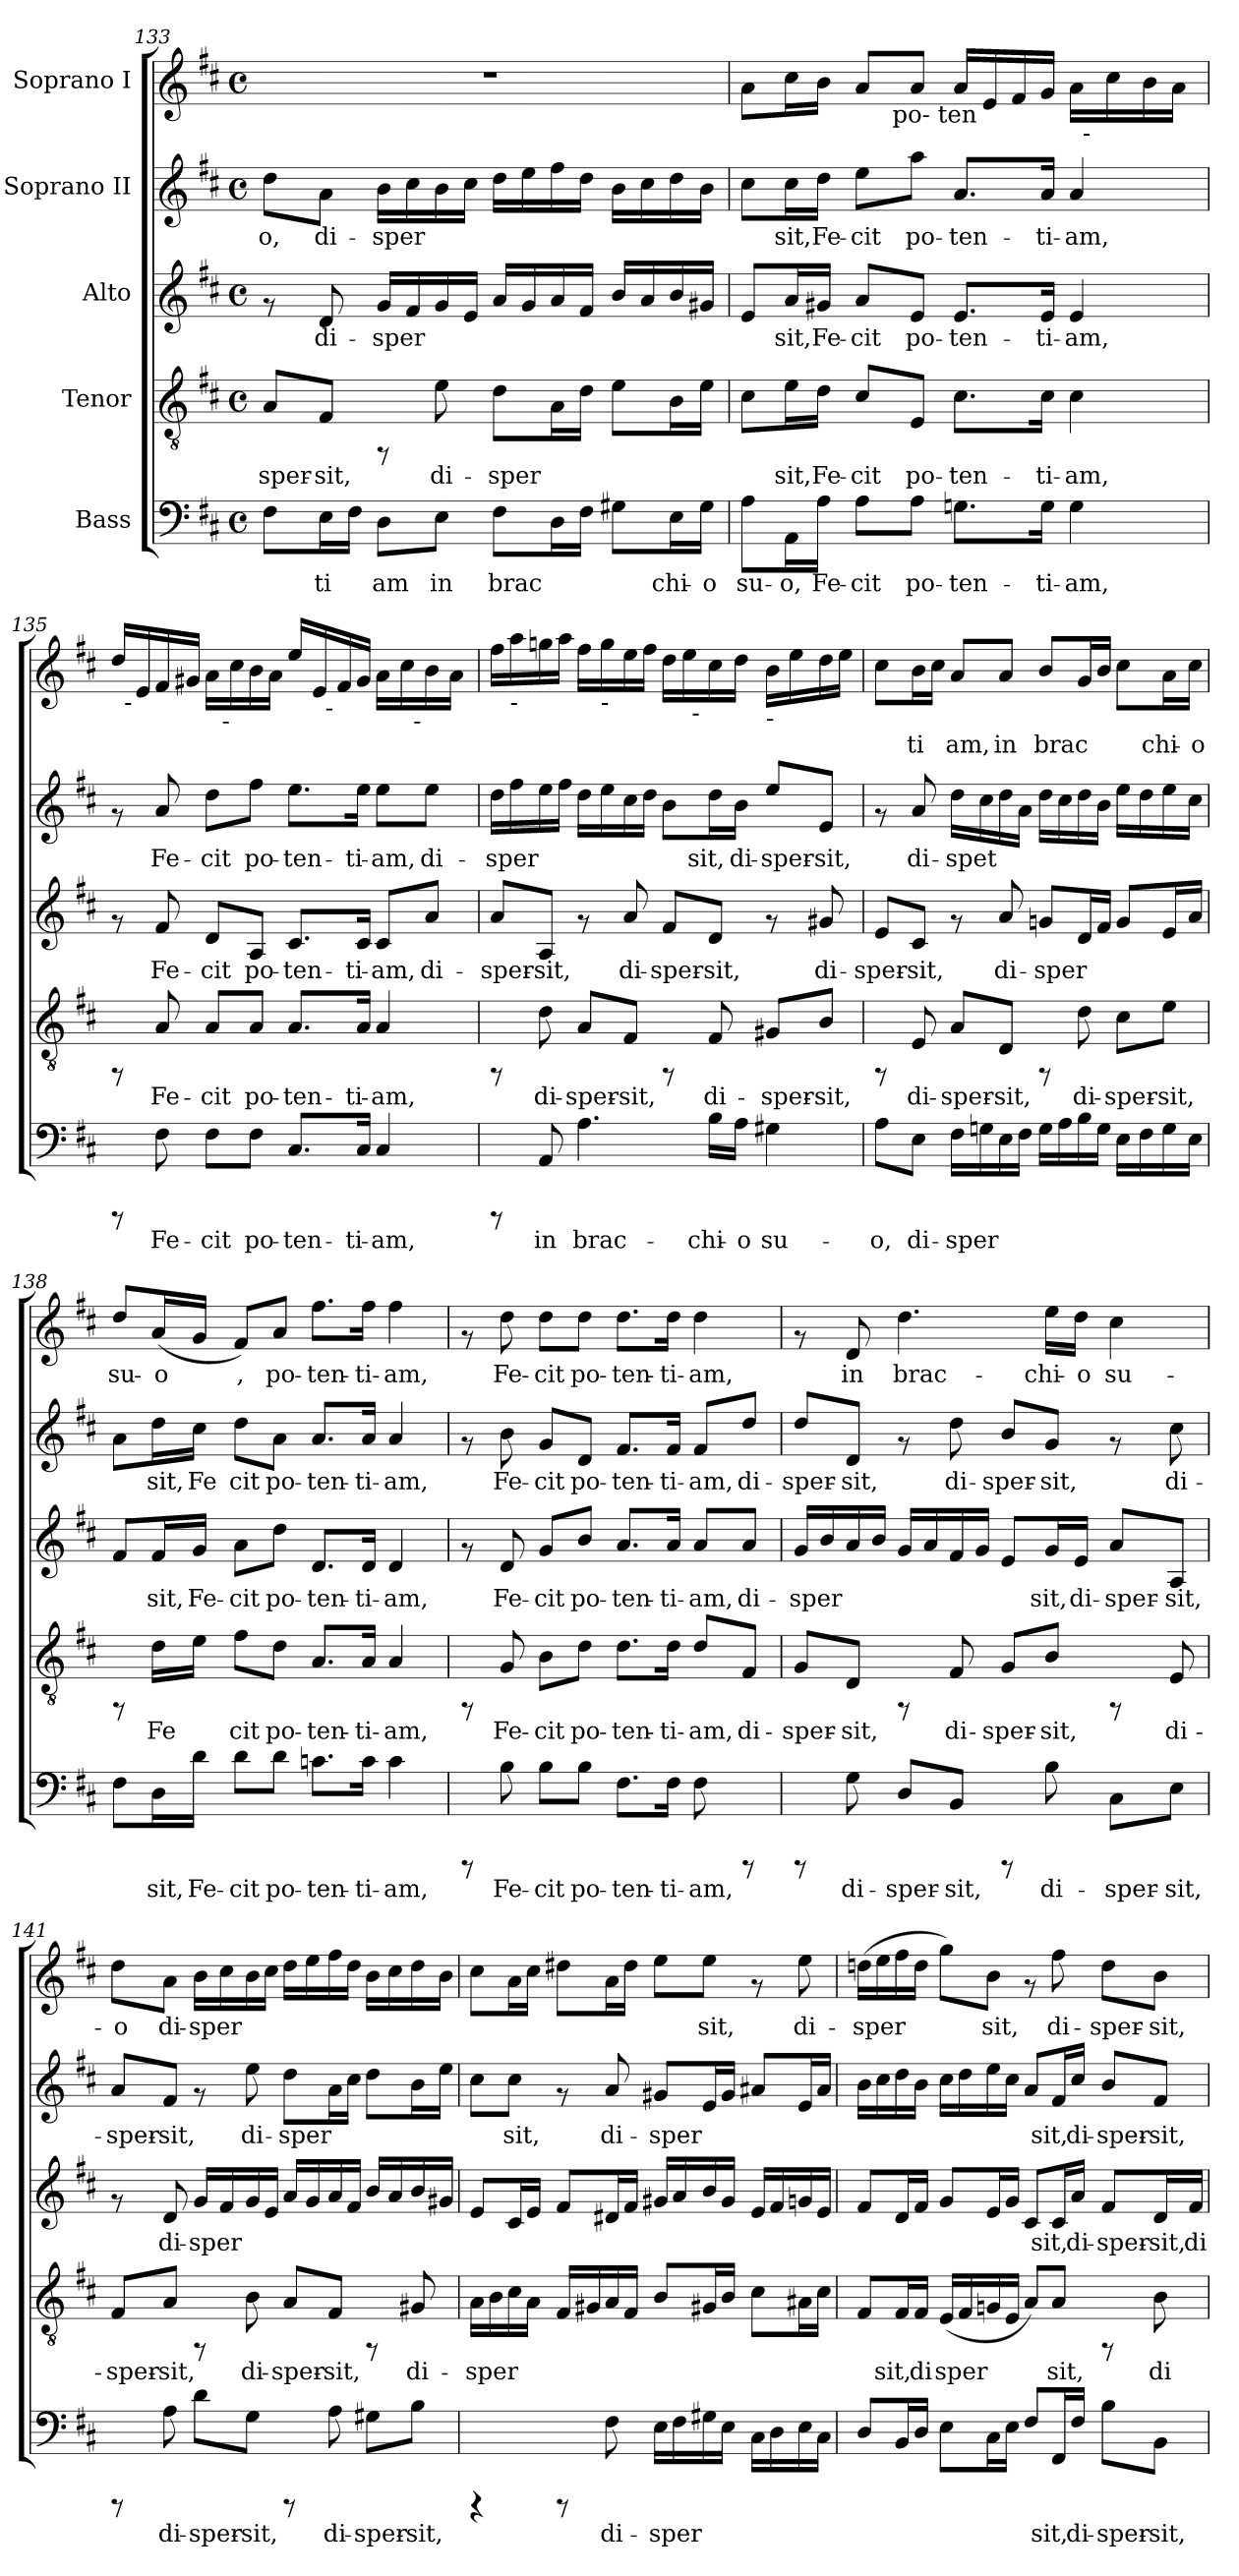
**kern	**text	**kern	**text	**kern	**text	**kern	**text	**kern	**text
*part5	*part5	*part4	*part4	*part3	*part3	*part2	*part2	*part1	*part1
*staff5	*staff5	*staff4	*staff4	*staff3	*staff3	*staff2	*staff2	*staff1	*staff1
*I"Bass	*	*I"Tenor	*	*I"Alto	*	*I"Soprano II	*	*I"Soprano I	*
*clefF4	*	*clefGv2	*	*clefG2	*	*clefG2	*	*clefG2	*
*k[f#c#]	*	*k[f#c#]	*	*k[f#c#]	*	*k[f#c#]	*	*k[f#c#]	*
*D:	*	*D:	*	*D:	*	*D:	*	*D:	*
*M4/4	*	*M4/4	*	*M4/4	*	*M4/4	*	*M4/4	*
*met(c)	*	*met(c)	*	*met(c)	*	*met(c)	*	*met(c)	*
=133	=133	=133	=133	=133	=133	=133	=133	=133	=133
!	!LO:LY:b	!	!LO:LY:b	!	!	!	!LO:LY:b	!	!
8F#\L	--	8A/L	-sper-	8rf	.	8dd\L	-o,	1r	.
!	!LO:LY:b	!	!LO:LY:b	!	!LO:LY:b	!	!LO:LY:b	!	!
16E\	-ti-	8F#/J	-sit,	8d/	di-	8a\J	di-	.	.
!	!LO:LY:b	!	!	!	!	!	!	!	!
16F#\J	--	.	.	.	.	.	.	.	.
!	!LO:LY:b	!	!	!	!LO:LY:b	!	!LO:LY:b	!	!
8D\L	-am	8rFF	.	16g/L	-sper-	16b\L	-sper-	.	.
!	!	!	!	!	!LO:LY:b	!	!LO:LY:b	!	!
.	.	.	.	16f#/	--	16cc#\	--	.	.
!	!LO:LY:b	!	!LO:LY:b	!	!LO:LY:b	!	!LO:LY:b	!	!
8E\J	in	8e\	di-	16g/	--	16b\	--	.	.
!	!	!	!	!	!LO:LY:b	!	!LO:LY:b	!	!
.	.	.	.	16e/J	--	16cc#\J	--	.	.
!	!LO:LY:b	!	!LO:LY:b	!	!LO:LY:b	!	!LO:LY:b	!	!
8F#\L	brac-	8d\L	-sper-	16a/L	--	16dd\L	--	.	.
!	!	!	!	!	!LO:LY:b	!	!LO:LY:b	!	!
.	.	.	.	16g/	--	16ee\	--	.	.
!	!LO:LY:b	!	!LO:LY:b	!	!LO:LY:b	!	!LO:LY:b	!	!
16D\	--	16A\	--	16a/	--	16ff#\	--	.	.
!	!LO:LY:b	!	!LO:LY:b	!	!LO:LY:b	!	!LO:LY:b	!	!
16F#\J	--	16d\J	--	16f#/J	--	16dd\J	--	.	.
!	!LO:LY:b	!	!LO:LY:b	!	!LO:LY:b	!	!LO:LY:b	!	!
8G#X\L	--	8e\L	--	16b/L	--	16b\L	--	.	.
!	!	!	!	!	!LO:LY:b	!	!LO:LY:b	!	!
.	.	.	.	16a/	--	16cc#\	--	.	.
!	!LO:LY:b	!	!LO:LY:b	!	!LO:LY:b	!	!LO:LY:b	!	!
16E\	-chi-	16B\	--	16b/	--	16dd\	--	.	.
!	!LO:LY:b	!	!LO:LY:b	!	!LO:LY:b	!	!LO:LY:b	!	!
16G#\J	-o	16e\J	--	16g#X/J	--	16b\J	--	.	.
!!LO:PB:g=z
=134	=134	=134	=134	=134	=134	=134	=134	=134	=134
!	!	!	!	!	!	!	!	!LO:TX:b:t=Fe cit	!
!	!LO:LY:b	!	!LO:LY:b	!	!LO:LY:b	!	!LO:LY:b	!	!LO:LY:b
*	*	*	*	*	*	*	*	*^	*
*	*	*	*	*	*	*	*	*	*^	*
8A\L	su-	8c#\L	--	8e/L	--	8cc#\L	--	8a\L	4ryy	2ryy	.
!	!LO:LY:b	!	!LO:LY:b	!	!LO:LY:b	!	!LO:LY:b	!	!	!	!LO:LY:b
16AA\	-o,	16e\	-sit,	16a/	-sit,	16cc#\	-sit,	16cc#\	.	.	.
!	!LO:LY:b	!	!LO:LY:b	!	!LO:LY:b	!	!LO:LY:b	!	!	!	!LO:LY:b
16A\J	Fe-	16d\J	Fe-	16g#X/J	Fe-	16dd\J	Fe-	16b\J	.	.	.
!	!LO:LY:b	!	!LO:LY:b	!	!LO:LY:b	!	!LO:LY:b	!	!	!	!LO:LY:b
8A\L	-cit	8c#/L	-cit	8a/L	-cit	8ee\L	-cit	8a/L	16.ryy	.	.
!	!	!	!	!	!	!	!	!	!LO:TX:b:t=po- ten	!	!
.	.	.	.	.	.	.	.	.	2ryy	.	.
!	!LO:LY:b	!	!LO:LY:b	!	!LO:LY:b	!	!LO:LY:b	!	!	!	!LO:LY:b
8A\J	po-	8E/J	po-	8e/J	po-	8aa\J	po-	8a/J	.	.	.
!	!LO:LY:b	!	!LO:LY:b	!	!LO:LY:b	!	!LO:LY:b	!	!	!	!LO:LY:b
8.Gn\L	-ten-	8.c#\L	-ten-	8.e/L	-ten-	8.a/L	-ten-	16a/L	.	4ryy	.
!	!	!	!	!	!	!	!	!	!	!	!LO:LY:b
.	.	.	.	.	.	.	.	16e/	.	.	.
!	!	!	!	!	!	!	!	!	!	!	!LO:LY:b
.	.	.	.	.	.	.	.	16f#/	.	.	.
!	!LO:LY:b	!	!LO:LY:b	!	!LO:LY:b	!	!LO:LY:b	!	!	!	!LO:LY:b
16G\J	-ti-	16c#\J	-ti-	16e/J	-ti-	16a/J	-ti-	16g/J	.	.	.
!	!LO:LY:b	!	!LO:LY:b	!	!LO:LY:b	!	!LO:LY:b	!	!	!	!LO:LY:b
4G\	-am,	4c#\	-am,	4e/	-am,	4a/	-am,	16a\L	.	64ryy	.
!	!	!	!	!	!	!	!	!	!	!LO:TX:b:t=-	!
.	.	.	.	.	.	.	.	.	.	8...ryy	.
!	!	!	!	!	!	!	!	!	!	!	!LO:LY:b
.	.	.	.	.	.	.	.	16cc#\	.	.	.
.	.	.	.	.	.	.	.	.	8ryy	.	.
!	!	!	!	!	!	!	!	!	!	!	!LO:LY:b
.	.	.	.	.	.	.	.	16b\	.	.	.
!	!	!	!	!	!	!	!	!	!	!	!LO:LY:b
.	.	.	.	.	.	.	.	16a\J	.	.	.
.	.	.	.	.	.	.	.	.	32ryy	.	.
=135	=135	=135	=135	=135	=135	=135	=135	=135	=135	=135	=135
!	!	!	!	!	!	!	!	!	!	!	!LO:LY:b
*	*	*	*	*	*	*	*	*	*	*^	*
8rCCC	.	8rFF	.	8rf	.	8rf	.	16dd/L	32ryy	4ryy	2ryy	.
!	!	!	!	!	!	!	!	!	!LO:TX:b:t=-	!	!	!
.	.	.	.	.	.	.	.	.	2ryy	.	.	.
!	!	!	!	!	!	!	!	!	!	!	!	!LO:LY:b
.	.	.	.	.	.	.	.	16e/	.	.	.	.
!	!LO:LY:b	!	!LO:LY:b	!	!LO:LY:b	!	!LO:LY:b	!	!	!	!	!LO:LY:b
8F#\	Fe-	8A/	Fe-	8f#/	Fe-	8a/	Fe-	16f#/	.	.	.	.
!	!	!	!	!	!	!	!	!	!	!	!	!LO:LY:b
.	.	.	.	.	.	.	.	16g#X/J	.	.	.	.
!	!LO:LY:b	!	!LO:LY:b	!	!LO:LY:b	!	!LO:LY:b	!	!	!	!	!LO:LY:b
8F#\L	-cit	8A/L	-cit	8d/L	-cit	8dd\L	-cit	16a\L	.	32.ryy	.	.
!	!	!	!	!	!	!	!	!	!	!LO:TX:b:t=-	!	!
.	.	.	.	.	.	.	.	.	.	2ryy	.	.
!	!	!	!	!	!	!	!	!	!	!	!	!LO:LY:b
.	.	.	.	.	.	.	.	16cc#\	.	.	.	.
!	!LO:LY:b	!	!LO:LY:b	!	!LO:LY:b	!	!LO:LY:b	!	!	!	!	!LO:LY:b
8F#\J	po-	8A/J	po-	8A/J	po-	8ff#\J	po-	16b\	.	.	.	.
!	!	!	!	!	!	!	!	!	!	!	!	!LO:LY:b
.	.	.	.	.	.	.	.	16a\J	.	.	.	.
!	!LO:LY:b	!	!LO:LY:b	!	!LO:LY:b	!	!LO:LY:b	!	!	!	!	!LO:LY:b
8.C#/L	-ten-	8.A/L	-ten-	8.c#/L	-ten-	8.ee\L	-ten-	16ee/L	.	.	16.ryy	.
.	.	.	.	.	.	.	.	.	4...ryy	.	.	.
!	!	!	!	!	!	!	!	!	!	!	!	!LO:LY:b
.	.	.	.	.	.	.	.	16e/	.	.	.	.
!	!	!	!	!	!	!	!	!	!	!	!LO:TX:b:t=-	!
.	.	.	.	.	.	.	.	.	.	.	4ryy	.
!	!	!	!	!	!	!	!	!	!	!	!	!LO:LY:b
.	.	.	.	.	.	.	.	16f#/	.	.	.	.
!	!LO:LY:b	!	!LO:LY:b	!	!LO:LY:b	!	!LO:LY:b	!	!	!	!	!LO:LY:b
16C#/J	-ti-	16A/J	-ti-	16c#/J	-ti-	16ee\J	-ti-	16g#/J	.	.	.	.
!	!LO:LY:b	!	!LO:LY:b	!	!LO:LY:b	!	!LO:LY:b	!	!	!	!	!LO:LY:b
4C#/	-am,	4A/	-am,	8c#/L	-am,	8ee\L	-am,	16a\L	.	.	.	.
.	.	.	.	.	.	.	.	.	.	8ryy	.	.
!	!	!	!	!	!	!	!	!	!	!	!	!LO:LY:b
.	.	.	.	.	.	.	.	16cc#\	.	.	.	.
!	!	!	!	!	!	!	!	!	!	!	!LO:TX:b:t=-	!
.	.	.	.	.	.	.	.	.	.	.	8ryy	.
!	!	!	!	!	!LO:LY:b	!	!LO:LY:b	!	!	!	!	!LO:LY:b
.	.	.	.	8a/J	di-	8ee\J	di-	16b\	.	.	.	.
.	.	.	.	.	.	.	.	.	.	16ryy	.	.
!	!	!	!	!	!	!	!	!	!	!	!	!LO:LY:b
.	.	.	.	.	.	.	.	16a\J	.	.	.	.
.	.	.	.	.	.	.	.	.	.	.	32ryy	.
.	.	.	.	.	.	.	.	.	.	64ryy	.	.
=136	=136	=136	=136	=136	=136	=136	=136	=136	=136	=136	=136	=136
!	!	!	!	!	!LO:LY:b	!	!LO:LY:b	!	!	!	!	!LO:LY:b
*	*	*	*	*	*	*	*	*	*v	*v	*v	*
8rCCC	.	8rFF	.	8a/L	-sper-	16dd\L	-sper-	16ff#\L	2ryy	.
!	!	!	!	!	!	!	!	!LO:TX:b:t=-	!	!
!	!	!	!	!	!	!	!LO:LY:b	!	!	!LO:LY:b
.	.	.	.	.	.	16ff#\	--	16aa\	.	.
!	!LO:LY:b	!	!LO:LY:b	!	!LO:LY:b	!	!LO:LY:b	!	!	!LO:LY:b
8AA/	in	8d\	di-	8A/J	-sit,	16ee\	--	16ggn\	.	.
!	!	!	!	!	!	!	!LO:LY:b	!	!	!LO:LY:b
.	.	.	.	.	.	16ff#\J	--	16aa\J	.	.
!	!LO:LY:b	!	!LO:LY:b	!	!	!	!LO:LY:b	!	!	!LO:LY:b
4.A\	brac-	8A/L	-sper-	8rf	.	16dd\L	--	16ff#\L	.	.
!	!	!	!	!	!	!	!	!LO:TX:b:t=-	!	!
!	!	!	!	!	!	!	!LO:LY:b	!	!	!LO:LY:b
.	.	.	.	.	.	16ee\	--	16gg\	.	.
!	!	!	!LO:LY:b	!	!LO:LY:b	!	!LO:LY:b	!	!	!LO:LY:b
.	.	8F#/J	-sit,	8a/	di-	16cc#\	--	16ee\	.	.
!	!	!	!	!	!	!	!LO:LY:b	!	!	!LO:LY:b
.	.	.	.	.	.	16dd\J	--	16ff#\J	.	.
!	!	!	!	!	!LO:LY:b	!	!LO:LY:b	!	!	!LO:LY:b
.	.	8rFF	.	8f#/L	-sper-	8b\L	--	16dd\L	16ryy	.
!	!	!	!	!	!	!	!	!	!	!LO:LY:b
.	.	.	.	.	.	.	.	16ee\	64ryy	.
!	!	!	!	!	!	!	!	!	!LO:TX:b:t=-	!
.	.	.	.	.	.	.	.	.	4ryy	.
!	!LO:LY:b	!	!LO:LY:b	!	!LO:LY:b	!	!LO:LY:b	!	!	!LO:LY:b
16B\L	-chi-	8F#/	di-	8d/J	-sit,	16dd\	-sit,	16cc#\	.	.
!	!LO:LY:b	!	!	!	!	!	!LO:LY:b	!	!	!LO:LY:b
16A\J	-o	.	.	.	.	16b\J	di-	16dd\J	.	.
!	!	!	!	!	!	!	!	!LO:TX:b:t=-	!	!
!	!LO:LY:b	!	!LO:LY:b	!	!	!	!LO:LY:b	!	!	!LO:LY:b
4G#X\	su-	8G#X/L	-sper-	8rf	.	8ee/L	-sper-	16b\L	.	.
!	!	!	!	!	!	!	!	!	!	!LO:LY:b
.	.	.	.	.	.	.	.	16ee\	.	.
.	.	.	.	.	.	.	.	.	8ryy	.
!	!	!	!LO:LY:b	!	!LO:LY:b	!	!LO:LY:b	!	!	!LO:LY:b
.	.	8B/J	-sit,	8g#X/	di-	8e/J	-sit,	16dd\	.	.
!	!	!	!	!	!	!	!	!	!	!LO:LY:b
.	.	.	.	.	.	.	.	16ee\J	.	.
.	.	.	.	.	.	.	.	.	32.ryy	.
!!LO:PB:g=z
=137	=137	=137	=137	=137	=137	=137	=137	=137	=137	=137
!	!LO:LY:b	!	!	!	!LO:LY:b	!	!	!	!	!LO:LY:b
*	*	*	*	*	*	*	*	*v	*v	*
8A\L	-o,	8rFF	.	8e/L	-sper-	8rf	.	8cc#\L	.
!	!LO:LY:b	!	!LO:LY:b	!	!LO:LY:b	!	!LO:LY:b	!	!LO:LY:b
8E\J	di-	8E/	di-	8c#/J	-sit,	8a/	di-	16b\	ti-
!	!	!	!	!	!	!	!	!	!LO:LY:b
.	.	.	.	.	.	.	.	16cc#\J	--
!	!LO:LY:b	!	!LO:LY:b	!	!	!	!LO:LY:b	!	!LO:LY:b
16F#\L	-sper-	8A/L	-sper-	8rf	.	16dd\L	-spet-	8a/L	-am,
!	!LO:LY:b	!	!	!	!	!	!LO:LY:b	!	!
16Gn\	--	.	.	.	.	16cc#\	--	.	.
!	!LO:LY:b	!	!LO:LY:b	!	!LO:LY:b	!	!LO:LY:b	!	!LO:LY:b
16E\	--	8D/J	-sit,	8a/	di-	16dd\	--	8a/J	in
!	!LO:LY:b	!	!	!	!	!	!LO:LY:b	!	!
16F#\J	--	.	.	.	.	16a\J	--	.	.
!	!LO:LY:b	!	!	!	!LO:LY:b	!	!LO:LY:b	!	!LO:LY:b
16G\L	--	8rFF	.	8gn/L	-sper-	16dd\L	--	8b/L	brac-
!	!LO:LY:b	!	!	!	!	!	!LO:LY:b	!	!
16A\	--	.	.	.	.	16cc#\	--	.	.
!	!LO:LY:b	!	!LO:LY:b	!	!LO:LY:b	!	!LO:LY:b	!	!LO:LY:b
16B\	--	8d\	di-	16d/	--	16dd\	--	16g/	--
!	!LO:LY:b	!	!	!	!LO:LY:b	!	!LO:LY:b	!	!LO:LY:b
16G\J	--	.	.	16f#/J	--	16b\J	--	16b/J	--
!	!LO:LY:b	!	!LO:LY:b	!	!LO:LY:b	!	!LO:LY:b	!	!LO:LY:b
16E\L	--	8c#\L	-sper-	8g/L	--	16ee\L	--	8cc#\L	--
!	!LO:LY:b	!	!	!	!	!	!LO:LY:b	!	!
16F#\	--	.	.	.	.	16dd\	--	.	.
!	!LO:LY:b	!	!LO:LY:b	!	!LO:LY:b	!	!LO:LY:b	!	!LO:LY:b
16G\	--	8e\J	-sit,	16e/	--	16ee\	--	16a\	-chi-
!	!LO:LY:b	!	!	!	!LO:LY:b	!	!LO:LY:b	!	!LO:LY:b
16E\J	--	.	.	16a/J	--	16cc#\J	--	16cc#\J	-o
=138	=138	=138	=138	=138	=138	=138	=138	=138	=138
!	!LO:LY:b	!	!	!	!LO:LY:b	!	!LO:LY:b	!	!LO:LY:b
8F#\L	--	8rFF	.	8f#/L	--	8a\L	--	8dd/L	su-
!	!LO:LY:b	!	!LO:LY:b	!	!LO:LY:b	!	!LO:LY:b	!	!LO:LY:b
16D\	-sit,	16d\L	Fe-	16f#/	-sit,	16dd\	-sit,	(<16a/	-o
!	!LO:LY:b	!	!LO:LY:b	!	!LO:LY:b	!	!LO:LY:b	!	!LO:LY:b
16d\J	Fe-	16e\J	--	16g/J	Fe-	16cc#\J	Fe	16g/J	.
!	!LO:LY:b	!	!LO:LY:b	!	!LO:LY:b	!	!LO:LY:b	!	!LO:LY:b
8d\L	-cit	8f#\L	-cit	8a\L	-cit	8dd\L	cit	8f#/L)	,
!	!LO:LY:b	!	!LO:LY:b	!	!LO:LY:b	!	!LO:LY:b	!	!LO:LY:b
8d\J	po-	8d\J	po-	8dd\J	po-	8a\J	po-	8a/J	po-
!	!LO:LY:b	!	!LO:LY:b	!	!LO:LY:b	!	!LO:LY:b	!	!LO:LY:b
8.cn\L	-ten-	8.A/L	-ten-	8.d/L	-ten-	8.a/L	-ten-	8.ff#\L	-ten-
!	!LO:LY:b	!	!LO:LY:b	!	!LO:LY:b	!	!LO:LY:b	!	!LO:LY:b
16c\J	-ti-	16A/J	-ti-	16d/J	-ti-	16a/J	-ti-	16ff#\J	-ti-
!	!LO:LY:b	!	!LO:LY:b	!	!LO:LY:b	!	!LO:LY:b	!	!LO:LY:b
4c\	-am,	4A/	-am,	4d/	-am,	4a/	-am,	4ff#\	-am,
=139	=139	=139	=139	=139	=139	=139	=139	=139	=139
8rCCC	.	8rFF	.	8rf	.	8rf	.	8rf	.
!	!LO:LY:b	!	!LO:LY:b	!	!LO:LY:b	!	!LO:LY:b	!	!LO:LY:b
8B\	Fe-	8G/	Fe-	8d/	Fe-	8b\	Fe-	8dd\	Fe-
!	!LO:LY:b	!	!LO:LY:b	!	!LO:LY:b	!	!LO:LY:b	!	!LO:LY:b
8B\L	-cit	8B\L	-cit	8g/L	-cit	8g/L	-cit	8dd\L	-cit
!	!LO:LY:b	!	!LO:LY:b	!	!LO:LY:b	!	!LO:LY:b	!	!LO:LY:b
8B\J	po-	8d\J	po-	8b/J	po-	8d/J	po-	8dd\J	po-
!	!LO:LY:b	!	!LO:LY:b	!	!LO:LY:b	!	!LO:LY:b	!	!LO:LY:b
8.F#\L	-ten-	8.d\L	-ten-	8.a/L	-ten-	8.f#/L	-ten-	8.dd\L	-ten-
!	!LO:LY:b	!	!LO:LY:b	!	!LO:LY:b	!	!LO:LY:b	!	!LO:LY:b
16F#\J	-ti-	16d\J	-ti-	16a/J	-ti-	16f#/J	-ti-	16dd\J	-ti-
!	!LO:LY:b	!	!LO:LY:b	!	!LO:LY:b	!	!LO:LY:b	!	!LO:LY:b
8F#\	-am,	8d/L	-am,	8a/L	-am,	8f#/L	-am,	4dd\	-am,
!	!	!	!LO:LY:b	!	!LO:LY:b	!	!LO:LY:b	!	!
8rCCC	.	8F#/J	di-	8a/J	di-	8dd/J	di-	.	.
!!LO:PB:g=z
=140	=140	=140	=140	=140	=140	=140	=140	=140	=140
!	!	!	!LO:LY:b	!	!LO:LY:b	!	!LO:LY:b	!	!
8rCCC	.	8G/L	-sper-	16g/L	-sper-	8dd/L	-sper-	8rf	.
!	!	!	!	!	!LO:LY:b	!	!	!	!
.	.	.	.	16b/	--	.	.	.	.
!	!LO:LY:b	!	!LO:LY:b	!	!LO:LY:b	!	!LO:LY:b	!	!LO:LY:b
8G\	di-	8D/J	-sit,	16a/	--	8d/J	-sit,	8d/	in
!	!	!	!	!	!LO:LY:b	!	!	!	!
.	.	.	.	16b/J	--	.	.	.	.
!	!LO:LY:b	!	!	!	!LO:LY:b	!	!	!	!LO:LY:b
8D/L	-sper-	8rFF	.	16g/L	--	8rf	.	4.dd\	brac-
!	!	!	!	!	!LO:LY:b	!	!	!	!
.	.	.	.	16a/	--	.	.	.	.
!	!LO:LY:b	!	!LO:LY:b	!	!LO:LY:b	!	!LO:LY:b	!	!
8BB/J	-sit,	8F#/	di-	16f#/	--	8dd\	di-	.	.
!	!	!	!	!	!LO:LY:b	!	!	!	!
.	.	.	.	16g/J	--	.	.	.	.
!	!	!	!LO:LY:b	!	!LO:LY:b	!	!LO:LY:b	!	!
8rCCC	.	8G/L	-sper-	8e/L	--	8b/L	-sper-	.	.
!	!LO:LY:b	!	!LO:LY:b	!	!LO:LY:b	!	!LO:LY:b	!	!LO:LY:b
8B\	di-	8B/J	-sit,	16g/	-sit,	8g/J	-sit,	16ee\L	-chi-
!	!	!	!	!	!LO:LY:b	!	!	!	!LO:LY:b
.	.	.	.	16e/J	di-	.	.	16dd\J	-o
!	!LO:LY:b	!	!	!	!LO:LY:b	!	!	!	!LO:LY:b
8C#\L	-sper-	8rFF	.	8a/L	-sper-	8rf	.	4cc#\	su-
!	!LO:LY:b	!	!LO:LY:b	!	!LO:LY:b	!	!LO:LY:b	!	!
8E\J	-sit,	8E/	di-	8A/J	-sit,	8cc#\	di-	.	.
=141	=141	=141	=141	=141	=141	=141	=141	=141	=141
!	!	!	!LO:LY:b	!	!	!	!LO:LY:b	!	!LO:LY:b
8rCCC	.	8F#/L	-sper-	8rf	.	8a/L	-sper-	8dd\L	-o
!	!LO:LY:b	!	!LO:LY:b	!	!LO:LY:b	!	!LO:LY:b	!	!LO:LY:b
8A\	di-	8A/J	-sit,	8d/	di-	8f#/J	-sit,	8a\J	di-
!	!LO:LY:b	!	!	!	!LO:LY:b	!	!	!	!LO:LY:b
8d\L	-sper-	8rFF	.	16g/L	-sper-	8rf	.	16b\L	-sper-
!	!	!	!	!	!LO:LY:b	!	!	!	!LO:LY:b
.	.	.	.	16f#/	--	.	.	16cc#\	--
!	!LO:LY:b	!	!LO:LY:b	!	!LO:LY:b	!	!LO:LY:b	!	!LO:LY:b
8G\J	-sit,	8B\	di-	16g/	--	8ee\	di-	16b\	--
!	!	!	!	!	!LO:LY:b	!	!	!	!LO:LY:b
.	.	.	.	16e/J	--	.	.	16cc#\J	--
!	!	!	!LO:LY:b	!	!LO:LY:b	!	!LO:LY:b	!	!LO:LY:b
8rCCC	.	8A/L	-sper-	16a/L	--	8dd\L	-sper-	16dd\L	--
!	!	!	!	!	!LO:LY:b	!	!	!	!LO:LY:b
.	.	.	.	16g/	--	.	.	16ee\	--
!	!LO:LY:b	!	!LO:LY:b	!	!LO:LY:b	!	!LO:LY:b	!	!LO:LY:b
8A\	di-	8F#/J	-sit,	16a/	--	16a\	--	16ff#\	--
!	!	!	!	!	!LO:LY:b	!	!LO:LY:b	!	!LO:LY:b
.	.	.	.	16f#/J	--	16cc#\J	--	16dd\J	--
!	!LO:LY:b	!	!	!	!LO:LY:b	!	!LO:LY:b	!	!LO:LY:b
8G#X\L	-sper-	8rFF	.	16b/L	--	8dd\L	--	16b\L	--
!	!	!	!	!	!LO:LY:b	!	!	!	!LO:LY:b
.	.	.	.	16a/	--	.	.	16cc#\	--
!	!LO:LY:b	!	!LO:LY:b	!	!LO:LY:b	!	!LO:LY:b	!	!LO:LY:b
8B\J	-sit,	8G#X/	di-	16b/	--	16b\	--	16dd\	--
!	!	!	!	!	!LO:LY:b	!	!LO:LY:b	!	!LO:LY:b
.	.	.	.	16g#X/J	--	16ee\J	--	16b\J	--
!!LO:PB:g=z
=142	=142	=142	=142	=142	=142	=142	=142	=142	=142
!	!	!	!LO:LY:b	!	!LO:LY:b	!	!LO:LY:b	!	!LO:LY:b
4rCCC	.	16A\L	-sper-	8e/L	--	8cc#\L	--	8cc#\L	--
!	!	!	!LO:LY:b	!	!	!	!	!	!
.	.	16B\	--	.	.	.	.	.	.
!	!	!	!LO:LY:b	!	!LO:LY:b	!	!LO:LY:b	!	!LO:LY:b
.	.	16c#\	--	16c#/	--	8cc#\J	-sit,	16a\	--
!	!	!	!LO:LY:b	!	!LO:LY:b	!	!	!	!LO:LY:b
.	.	16A\J	--	16e/J	--	.	.	16cc#\J	--
!	!	!	!LO:LY:b	!	!LO:LY:b	!	!	!	!LO:LY:b
8rCCC	.	16F#/L	--	8f#/L	--	8rf	.	8dd#X\L	--
!	!	!	!LO:LY:b	!	!	!	!	!	!
.	.	16G#X/	--	.	.	.	.	.	.
!	!LO:LY:b	!	!LO:LY:b	!	!LO:LY:b	!	!LO:LY:b	!	!LO:LY:b
8F#\	di-	16A/	--	16d#X/	--	8a/	di-	16a\	--
!	!	!	!LO:LY:b	!	!LO:LY:b	!	!	!	!LO:LY:b
.	.	16F#/J	--	16f#/J	--	.	.	16dd#\J	--
!	!LO:LY:b	!	!LO:LY:b	!	!LO:LY:b	!	!LO:LY:b	!	!LO:LY:b
16E\L	-sper-	8B/L	--	16g#X/L	--	8g#X/L	-sper-	8ee\L	--
!	!LO:LY:b	!	!	!	!LO:LY:b	!	!	!	!
16F#\	--	.	.	16a/	--	.	.	.	.
!	!LO:LY:b	!	!LO:LY:b	!	!LO:LY:b	!	!LO:LY:b	!	!LO:LY:b
16G#X\	--	16G#X/	--	16b/	--	16e/	--	8ee\J	-sit,
!	!LO:LY:b	!	!LO:LY:b	!	!LO:LY:b	!	!LO:LY:b	!	!
16E\J	--	16B/J	--	16g#/J	--	16g#/J	--	.	.
!	!LO:LY:b	!	!LO:LY:b	!	!LO:LY:b	!	!LO:LY:b	!	!
16C#\L	--	8c#\L	--	16e/L	--	8a#X/L	--	8rf	.
!	!LO:LY:b	!	!	!	!LO:LY:b	!	!	!	!
16D\	--	.	.	16f#/	--	.	.	.	.
!	!LO:LY:b	!	!LO:LY:b	!	!LO:LY:b	!	!LO:LY:b	!	!LO:LY:b
16E\	--	16A#X\	--	16gn/	--	16e/	--	8ee\	di-
!	!LO:LY:b	!	!LO:LY:b	!	!LO:LY:b	!	!LO:LY:b	!	!
16C#\J	--	16c#\J	--	16e/J	--	16a#/J	--	.	.
=143	=143	=143	=143	=143	=143	=143	=143	=143	=143
!	!LO:LY:b	!	!LO:LY:b	!	!LO:LY:b	!	!LO:LY:b	!	!LO:LY:b
8D/L	--	8F#/L	--	8f#/L	--	16b\L	--	(>16ddn\L	-sper-
!	!	!	!	!	!	!	!LO:LY:b	!	!LO:LY:b
.	.	.	.	.	.	16cc#\	--	16ee\	--
!	!LO:LY:b	!	!LO:LY:b	!	!LO:LY:b	!	!LO:LY:b	!	!LO:LY:b
16BB/	--	16F#/	-sit,	16d/	--	16dd\	--	16ff#\	--
!	!LO:LY:b	!	!LO:LY:b	!	!LO:LY:b	!	!LO:LY:b	!	!LO:LY:b
16D/J	--	16F#/J	di	16f#/J	--	16b\J	--	16dd\J	--
!	!LO:LY:b	!	!LO:LY:b	!	!LO:LY:b	!	!LO:LY:b	!	!LO:LY:b
8E\L	--	(<16E/L	sper-	8g/L	--	16cc#\L	--	8gg\L)	--
!	!	!	!LO:LY:b	!	!	!	!LO:LY:b	!	!
.	.	16F#/	--	.	.	16dd\	--	.	.
!	!LO:LY:b	!	!LO:LY:b	!	!LO:LY:b	!	!LO:LY:b	!	!LO:LY:b
16C#\	--	16Gn/	--	16e/	--	16ee\	--	8b\J	-sit,
!	!LO:LY:b	!	!LO:LY:b	!	!LO:LY:b	!	!LO:LY:b	!	!
16E\J	--	16E/J	--	16g/J	--	16cc#\J	--	.	.
!	!LO:LY:b	!	!LO:LY:b	!	!LO:LY:b	!	!LO:LY:b	!	!
8F#/L	--	8A/L)	--	8c#/L	--	8a/L	--	8rf	.
!	!LO:LY:b	!	!LO:LY:b	!	!LO:LY:b	!	!LO:LY:b	!	!LO:LY:b
16FF#/	-sit,	8A/J	-sit,	16c#/	-sit,	16f#/	-sit,	8ff#\	di-
!	!LO:LY:b	!	!	!	!LO:LY:b	!	!LO:LY:b	!	!
16F#/J	di-	.	.	16a/J	di-	16cc#/J	di-	.	.
!	!LO:LY:b	!	!	!	!LO:LY:b	!	!LO:LY:b	!	!LO:LY:b
8B\L	-sper-	8rFF	.	8f#/L	-sper-	8b/L	-sper-	8dd\L	-sper-
!	!LO:LY:b	!	!LO:LY:b	!	!LO:LY:b	!	!LO:LY:b	!	!LO:LY:b
8BB\J	-sit,	8B\	di-	16d/	-sit,	8f#/J	-sit,	8b\J	-sit,
!	!	!	!	!	!LO:LY:b	!	!	!	!
.	.	.	.	16f#/J	di-	.	.	.	.
=	=	=	=	=	=	=	=	=	=
*-	*-	*-	*-	*-	*-	*-	*-	*-	*-
